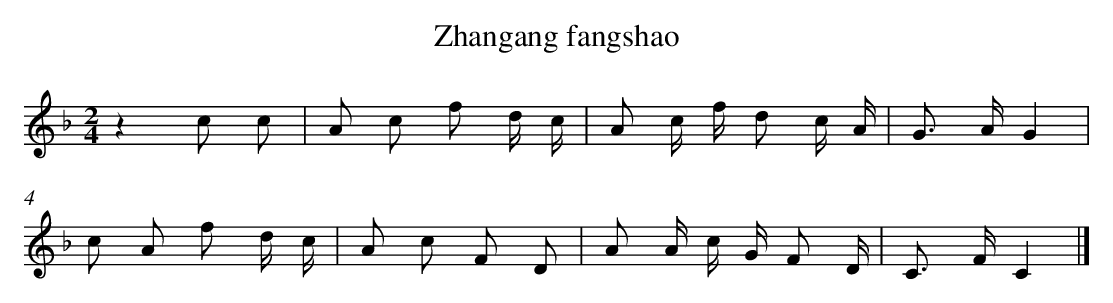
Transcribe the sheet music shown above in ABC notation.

X:1
T: Zhangang fangshao
L: 1/8
M: 2/4
K: F
z2c c [I:setbarnb 1]|
A c f d/ c/ |
A c/ f/ d c/ A/ |
G> AG2 |
c A f d/ c/ |
A c F D |
A A/ c/ G/ F D/ |
C> FC2 |]
